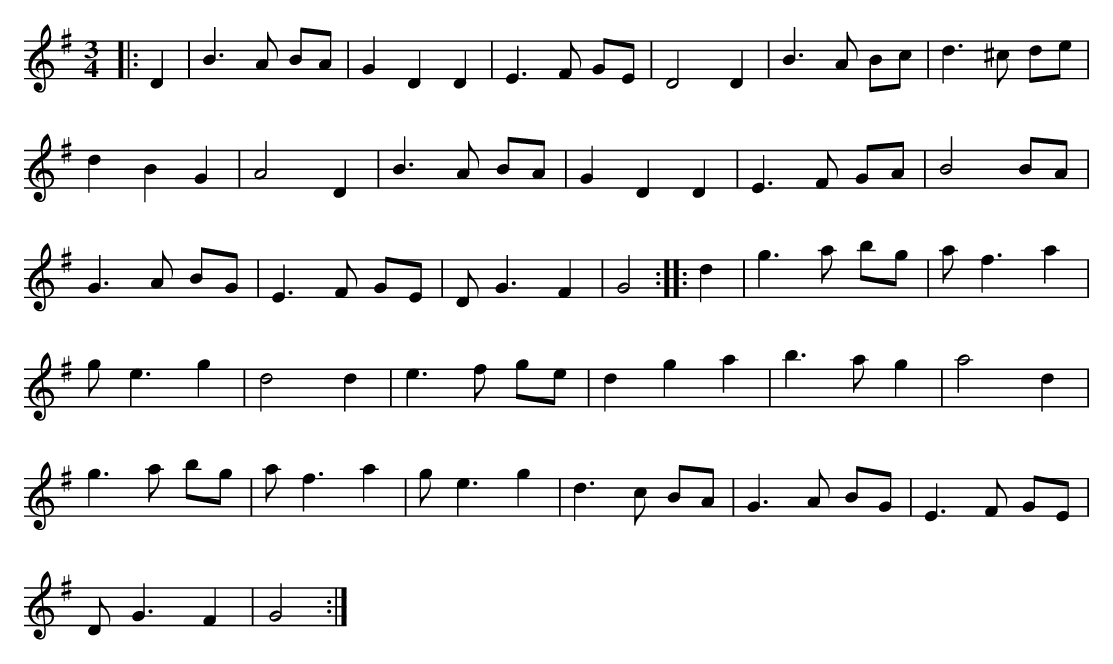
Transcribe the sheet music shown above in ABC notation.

X:1
M:3/4
K:G
|:D2|B3 A BA|G2 D2 D2|E3 F GE|D4 D2|B3 A Bc|d3 ^c de|
d2 B2 G2|A4 D2|B3 A BA|G2 D2 D2|E3 F GA|B4 BA|
G3 A BG|E3 F GE|D G3 F2|G4:|:d2|g3 a bg|a f3 a2|
g e3 g2|d4 d2|e3 f ge|d2 g2 a2|b3 a g2|a4 d2|
g3 a bg|a f3 a2|g e3 g2|d3 c BA|G3 A BG|E3 F GE|
D G3 F2|G4:|
